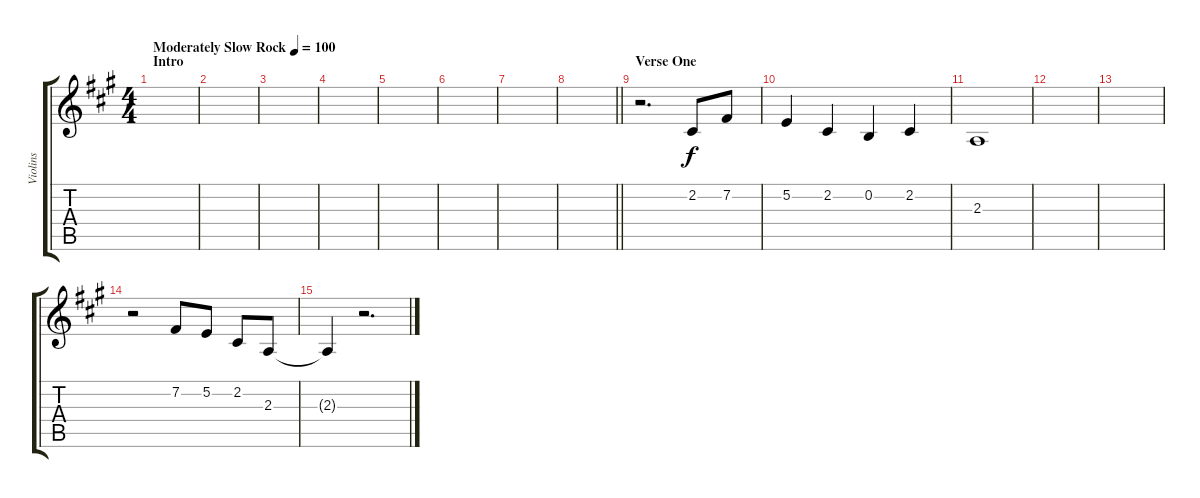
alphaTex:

\track ("Violins" "Violins") {instrument violin}
\staff {score tabs}
\tuning (E4 B3 G3 D3 A2 E2) {hide}
\ts (4 4)
\section ("" "Intro")
\tempo (100 "Moderately Slow Rock")
\clef g2
\ks a
|
|
|
|
|
|
|
\barLineRight lightlight
|
\section ("" "Verse One")
r.2{d} 2.2.8 7.2.8 |
5.2.4 2.2.4 0.2.4 2.2.4 |
2.3.1 |
|
|
r.2 7.2.8 5.2.8 2.2.8 2.3.8 |
2.3{t}.4 r.2{d}
